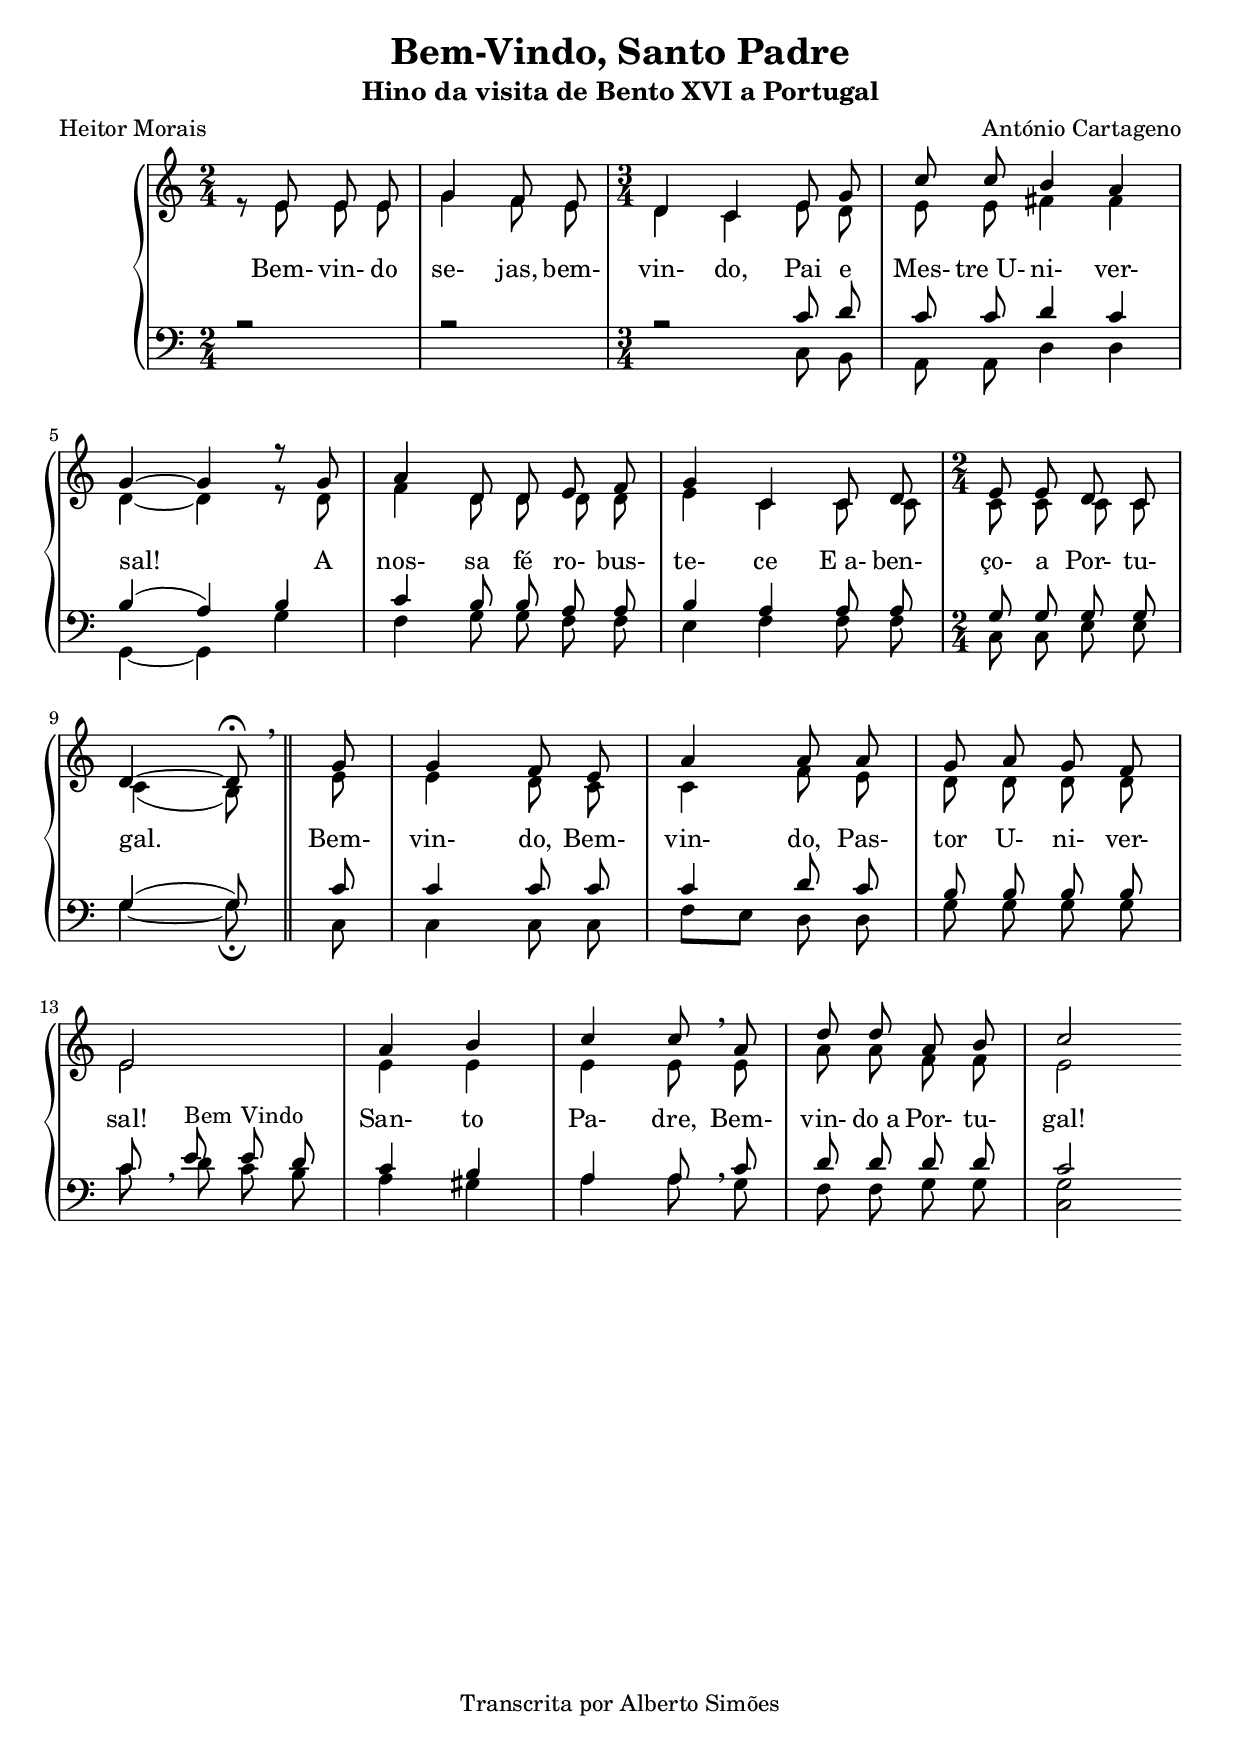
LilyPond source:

\version "2.14.0"

\header {
  title = "Bem-Vindo, Santo Padre"
  subtitle = "Hino da visita de Bento XVI a Portugal"
  composer = "António Cartageno"
  poet = "Heitor Morais"
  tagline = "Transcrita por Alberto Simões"

  ocasioes = "misc"
  seccao   = "misc"

}


global = {
  \key c \major
  \time 2/4
}

text = \lyricmode {
  Bem- vin- do se- jas, bem- vin- do, Pai e Mes- tre_U- ni- ver- sal!
  A nos- sa fé ro- bus- te- ce E_a- ben- ço- a Por- tu- gal.

  Bem- vin- do, Bem- vin- do, Pas- tor U- ni- ver- sal!
  San- to Pa- dre, Bem- vin- do_a Por- tu- gal!
}

vS = \relative c' {
  \global
  \autoBeamOff
  \clef treble

  s8 e e e
  g4 f8 e
  \time 3/4
  d4 c e8 g

  c c b4 a \break
  g ~ g r8 g
  a4 d,8 d e f

  g4 c, c8 d
  \time 2/4
  e e d c \break
  d4 ~ d8^\fermata \breathe \bar "||"

  g8
  g4 f8 e
  a4 a8 a
  g a g f
  e2

  a4 b
  c c8 \breathe a
  d d a b
  c2
   
  \bar ":|"
}

vA = \relative c' {
  \global
  \autoBeamOff
  \clef treble

  r8 e e e
  g4 f8 e
  d4 c e8 d

  e e fis4 fis
  d4 ~ d r8 d
  f4 d8 d d d

  e4 c c8 c
  c c c c
  c4( b8)

  e8
  e4 d8 c
  c4 f8 e
  d d d d 
  e2

  e4 e
  e e8 e
  a a f f
  e2
}

vT = \relative c' {
  \global
  \clef bass
  \autoBeamOff

  r2 r2 
  r2 c8 d

  c c d4 c
  b( a) b
  c b8 b a a
  
  b4 a a8 a
  g g g g
  g4( g8)

  c
  c4 c8 c
  c4 d8 c
  b b b b
  c \breathe e^\markup{Bem} e^\markup{Vindo} d

  c4 b 
  a a8 \breathe c
  d d d d
  c2

}

vB = \relative c {
  \global
  \clef bass
  \autoBeamOff

  s2 s2 s2
  c8 b

  a a d4 d
  g, ~ g g'
  f g8 g f f

  e4 f f8 f
  c c e e
  g4 ~ g8_\fermata 

  c,8
  c4 c8 c
  f[ e] d d
  g g g g
  c d c b

  a4 gis
  a a8 g
  f f g g
  <c, g'>2
}


\score {
  <<
    \new PianoStaff <<
      \new Staff = women <<
        \new Voice = "SS" { \voiceOne \vS }
        \new Voice = "AA" { \voiceTwo \vA }
      >>
      \new Staff = men <<
        \new Voice = "TT" { \voiceOne \vT }
        \new Voice = "BB" { \voiceTwo \vB }
      >>
      \new Lyrics \with { alignAboveContext = "men" }     { \lyricsto SS \text }
    >>
  >>
  \layout {
    \context {
      \Staff \RemoveEmptyStaves 
      \override VerticalAxisGroup #'remove-first = ##t
    }
  }
  \midi {
    \context {
      \Score
      tempoWholesPerMinute = #(ly:make-moment 74 4)
    }
  }
}


